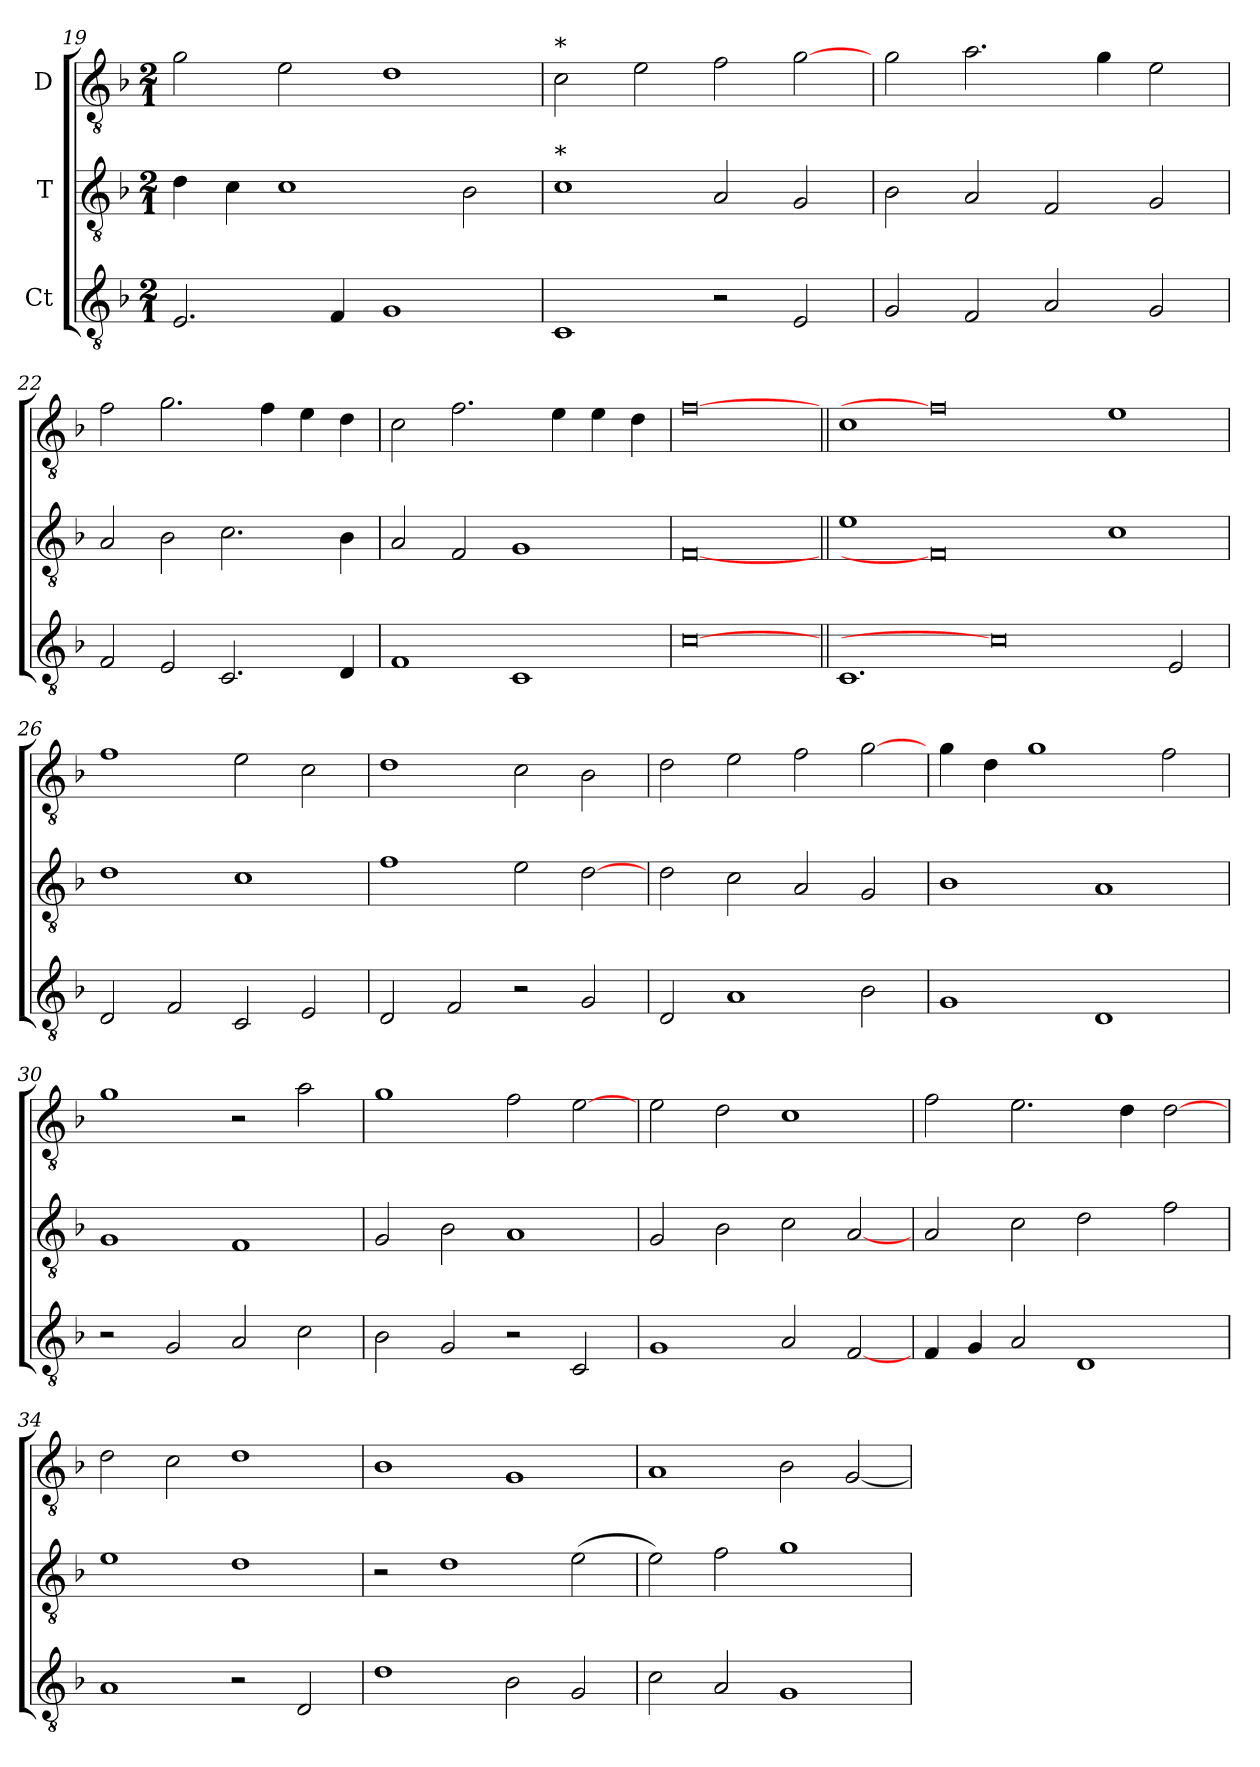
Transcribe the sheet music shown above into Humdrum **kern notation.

**kern	**kern	**kern
*part3	*part2	*part1
*staff3	*staff2	*staff1
*I"Ct	*I"T	*I"D
*clefGv2	*clefGv2	*clefGv2
*ITrd7c12	*ITrd7c12	*ITrd7c12
*k[b-]	*k[b-]	*k[b-]
*F:	*F:	*F:
*M2/1	*M2/1	*M2/1
=19	=19	=19
2.EEi/	4Di\	2Gi\
.	4Ci\	.
.	1Ci\	2Ei\
4FFi/	.	.
1GGi/	.	1Di\
.	2BB-i\	.
!!LO:LB:g=z
=20	=20	=20
!	!	!LO:TX:t=*
!	!LO:TX:t=*	!
1CCi/	1Ci\	2Ci\
.	.	2Ei\
2r	2AAi/	2Fi\
2EEi/	2GGi/	[2Gi\
=21	=21	=21
2GGi/	2BB-i\	2Gi\
2FFi/	2AAi/	2.Ai\
2AAi/	2FFi/	.
.	.	4Gi\
2GGi/	2GGi/	2Ei\
=22	=22	=22
2FFi/	2AAi/	2Fi\
2EEi/	2BB-i\	2.Gi\
2.CCi/	2.Ci\	.
.	.	4Fi\
.	.	4Ei\
4DDi/	4BB-i\	4Di\
=23	=23	=23
1FFi/	2AAi/	2Ci\
.	2FFi/	2.Fi\
1CCi/	1GGi/	.
.	.	4Ei\
.	.	4Ei\
.	.	4Di\
=24	=24	=24
[0Ci\	[0FFi/	[0Fi\
!!LO:PB:g=z
=25||	=25||	=25||
1.CCi/	1Ei\	1Ci\
.	0FFi/]	0Fi\]
0Ci\]	.	.
.	1Ci\	1Ei\
2EEi/	.	.
=26	=26	=26
2DDi/	1Di\	1Fi\
2FFi/	.	.
2CCi/	1Ci\	2Ei\
2EEi/	.	2Ci\
=27	=27	=27
2DDi/	1Fi\	1Di\
2FFi/	.	.
2r	2Ei\	2Ci\
2GGi/	[2Di\	2BB-i\
=28	=28	=28
2DDi/	2Di\	2Di\
1AAi/	2Ci\	2Ei\
.	2AAi/	2Fi\
2BB-i\	2GGi/	[2Gi\
=29	=29	=29
1GGi/	1BB-i/	4Gi\
.	.	4Di\
.	.	1Gi\
1DDi/	1AAi/	.
.	.	2Fi\
=30	=30	=30
2r	1GGi/	1Gi\
2GGi/	.	.
2AAi/	1FFi/	2r
2Ci\	.	2Ai\
=31	=31	=31
2BB-i\	2GGi/	1Gi\
2GGi/	2BB-i\	.
2r	1AAi/	2Fi\
2CCi/	.	[2Ei\
!!LO:LB:g=z
=32	=32	=32
1GGi/	2GGi/	2Ei\
.	2BB-i\	2Di\
2AAi/	2Ci\	1Ci\
[2FFi/	[2AAi/	.
=33	=33	=33
4FFi/	2AAi/	2Fi\
4GGi/	.	.
2AAi/	2Ci\	2.Ei\
1DDi/	2Di\	.
.	.	4Di\
.	2Fi\	[2Di\
=34	=34	=34
1AAi/	1Ei\	2Di\
.	.	2Ci\
2r	1Di\	1Di\
2DDi/	.	.
=35	=35	=35
1Di\	2r	1BB-i/
.	1Di\	.
2BB-i\	.	1GGi/
2GGi/	(2Ei\	.
=36	=36	=36
2Ci\	2Ei\)	1AAi/
2AAi/	2Fi\	.
1GGi/	1Gi\	2BB-i\
.	.	[2GGi/
=	=	=
*-	*-	*-
